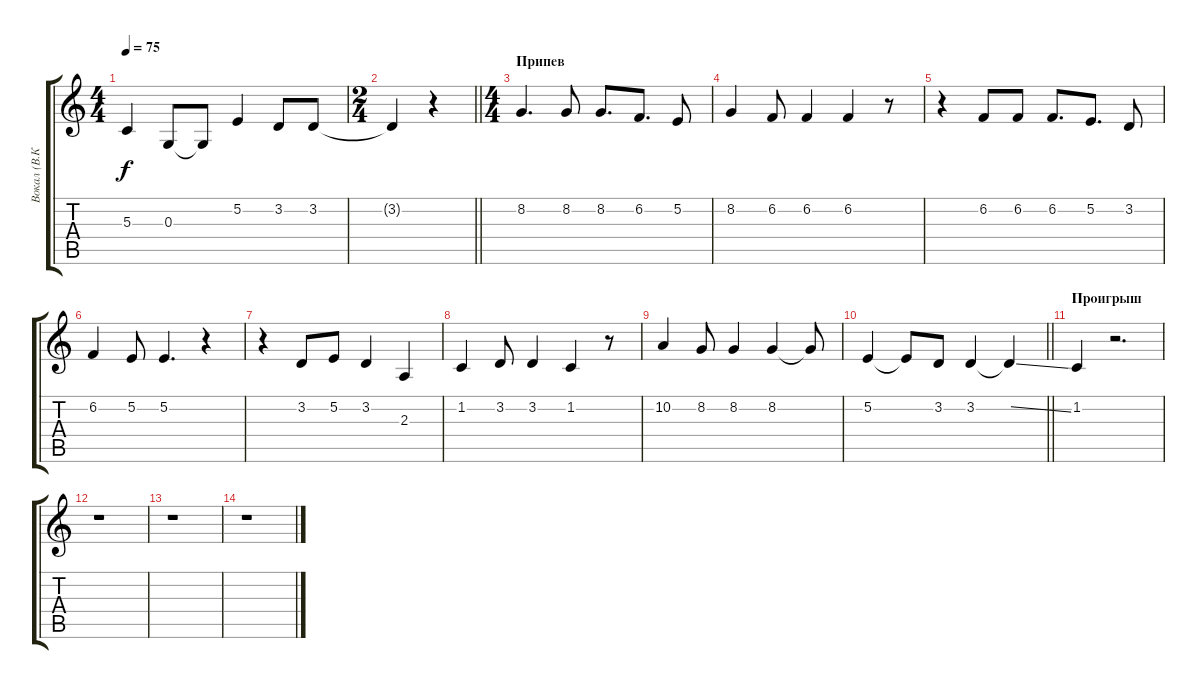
\track ("Вокал (В.Кипелов)" "Вокал (В.К") {instrument flute}
\staff {score tabs}
\tuning (E4 B3 G3 D3 A2 E2) {hide}
\ts (4 4)
\tempo 75
\clef g2
\ks c
5.3.4{dy f} 0.3.8 0.3{t}.8 5.2.4 3.2.8 3.2.8 |
\ts (2 4)
\barLineRight lightlight
3.2{t}.4 r.4 |
\ts (4 4)
\section ("" "Припев")
8.2.4{d} 8.2.8 8.2.8{d} 6.2.8{d} 5.2.8 |
8.2.4 6.2.8 6.2.4 6.2.4 r.8 |
r.4 6.2.8 6.2.8 6.2.8{d} 5.2.8{d} 3.2.8 |
6.2.4 5.2.8 5.2.4{d} r.4 |
r.4 3.2.8 5.2.8 3.2.4 2.3.4 |
1.2.4 3.2.8 3.2.4 1.2.4 r.8 |
10.2.4 8.2.8 8.2.4 8.2.4 8.2{t}.8 |
\barLineRight lightlight
5.2.4 5.2{t}.8 3.2.8 3.2.4 3.2{ss t}.4 |
\section ("" "Проигрыш")
1.2.4 r.2{d} |
r.1 |
r.1 |
r.1
